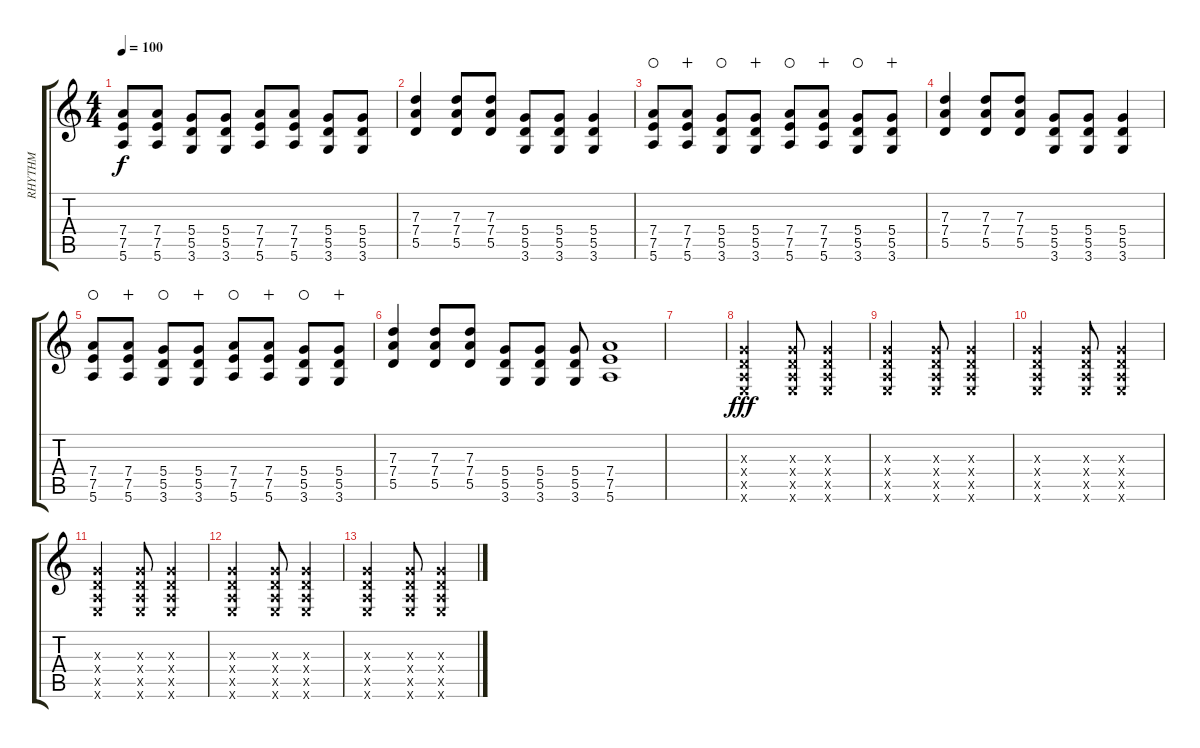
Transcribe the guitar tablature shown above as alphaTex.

\track ("RHYTHM" "RHYTHM") {instrument distortionguitar}
\staff {score tabs}
\tuning (E4 B3 G3 D3 A2 E2) {hide}
\ts (4 4)
\tempo 100
\clef g2
\ks c
(7.4 7.5 5.6).8{dy f} (7.4 7.5 5.6).8 (5.4 5.5 3.6).8 (5.4 5.5 3.6).8 (7.4 7.5 5.6).8 (7.4 7.5 5.6).8 (5.4 5.5 3.6).8 (5.4 5.5 3.6).8 |
(7.3 7.4 5.5).4 (7.3 7.4 5.5).8 (7.3 7.4 5.5).8 (5.4 5.5 3.6).8 (5.4 5.5 3.6).8 (5.4 5.5 3.6).4 |
(7.4 7.5 5.6).8{waho} (7.4 7.5 5.6).8{wahc} (5.4 5.5 3.6).8{waho} (5.4 5.5 3.6).8{wahc} (7.4 7.5 5.6).8{waho} (7.4 7.5 5.6).8{wahc} (5.4 5.5 3.6).8{waho} (5.4 5.5 3.6).8{wahc} |
(7.3 7.4 5.5).4 (7.3 7.4 5.5).8 (7.3 7.4 5.5).8 (5.4 5.5 3.6).8 (5.4 5.5 3.6).8 (5.4 5.5 3.6).4 |
(7.4 7.5 5.6).8{waho} (7.4 7.5 5.6).8{wahc} (5.4 5.5 3.6).8{waho} (5.4 5.5 3.6).8{wahc} (7.4 7.5 5.6).8{waho} (7.4 7.5 5.6).8{wahc} (5.4 5.5 3.6).8{waho} (5.4 5.5 3.6).8{wahc} |
(7.3 7.4 5.5).4 (7.3 7.4 5.5).8 (7.3 7.4 5.5).8 (5.4 5.5 3.6).8 (5.4 5.5 3.6).8 (5.4 5.5 3.6).8 (7.4 7.5 5.6).1 |
|
(0.3{x} 0.4{x} 0.5{x} 0.6{x}).2{dy fff} (0.3{x} 0.4{x} 0.5{x} 0.6{x}).8 (0.3{x} 0.4{x} 0.5{x} 0.6{x}).4 |
(0.3{x} 0.4{x} 0.5{x} 0.6{x}).2 (0.3{x} 0.4{x} 0.5{x} 0.6{x}).8 (0.3{x} 0.4{x} 0.5{x} 0.6{x}).4 |
(0.3{x} 0.4{x} 0.5{x} 0.6{x}).2 (0.3{x} 0.4{x} 0.5{x} 0.6{x}).8 (0.3{x} 0.4{x} 0.5{x} 0.6{x}).4 |
(0.3{x} 0.4{x} 0.5{x} 0.6{x}).2 (0.3{x} 0.4{x} 0.5{x} 0.6{x}).8 (0.3{x} 0.4{x} 0.5{x} 0.6{x}).4 |
(0.3{x} 0.4{x} 0.5{x} 0.6{x}).2 (0.3{x} 0.4{x} 0.5{x} 0.6{x}).8 (0.3{x} 0.4{x} 0.5{x} 0.6{x}).4 |
(0.3{x} 0.4{x} 0.5{x} 0.6{x}).2 (0.3{x} 0.4{x} 0.5{x} 0.6{x}).8 (0.3{x} 0.4{x} 0.5{x} 0.6{x}).4
